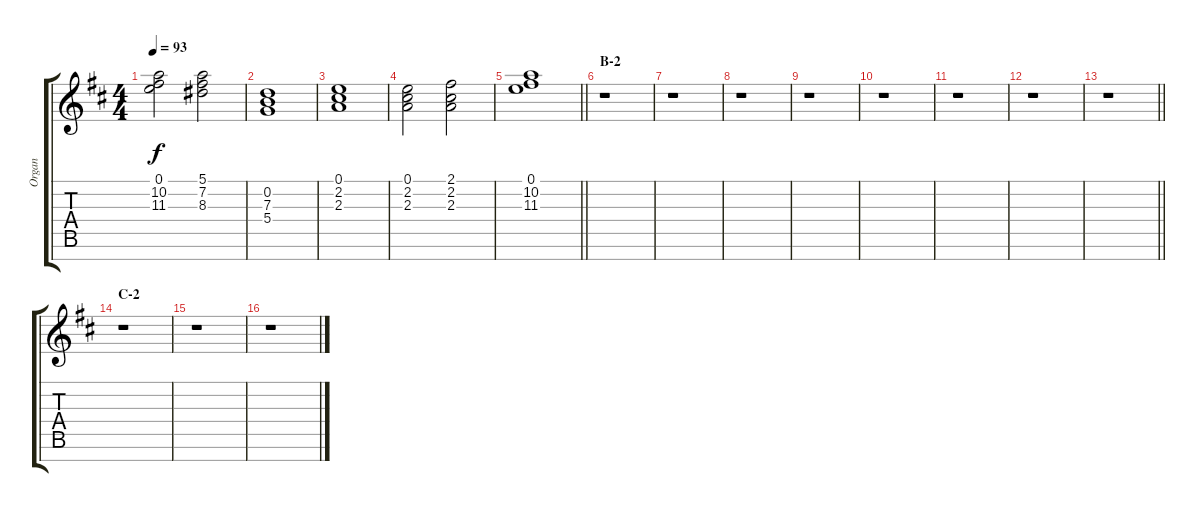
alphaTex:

\track ("Organ" "Organ") {instrument percussiveorgan}
\staff {score tabs}
\tuning (E5 B4 G4 D4 A3 E3 B2) {hide}
\ts (4 4)
\tempo 93
\clef g2
\ks d
(0.1 10.2 11.3).2{dy f} (5.1 7.2 8.3).2 |
(0.2 7.3 5.4).1 |
(0.1 2.2 2.3).1 |
(0.1 2.2 2.3).2 (2.1 2.2 2.3).2 |
\barLineRight lightlight
(0.1 10.2 11.3).1 |
\section ("" "B-2")
r.1 |
r.1 |
r.1 |
r.1 |
r.1 |
r.1 |
r.1 |
\barLineRight lightlight
r.1 |
\section ("" "C-2")
r.1 |
r.1 |
r.1
